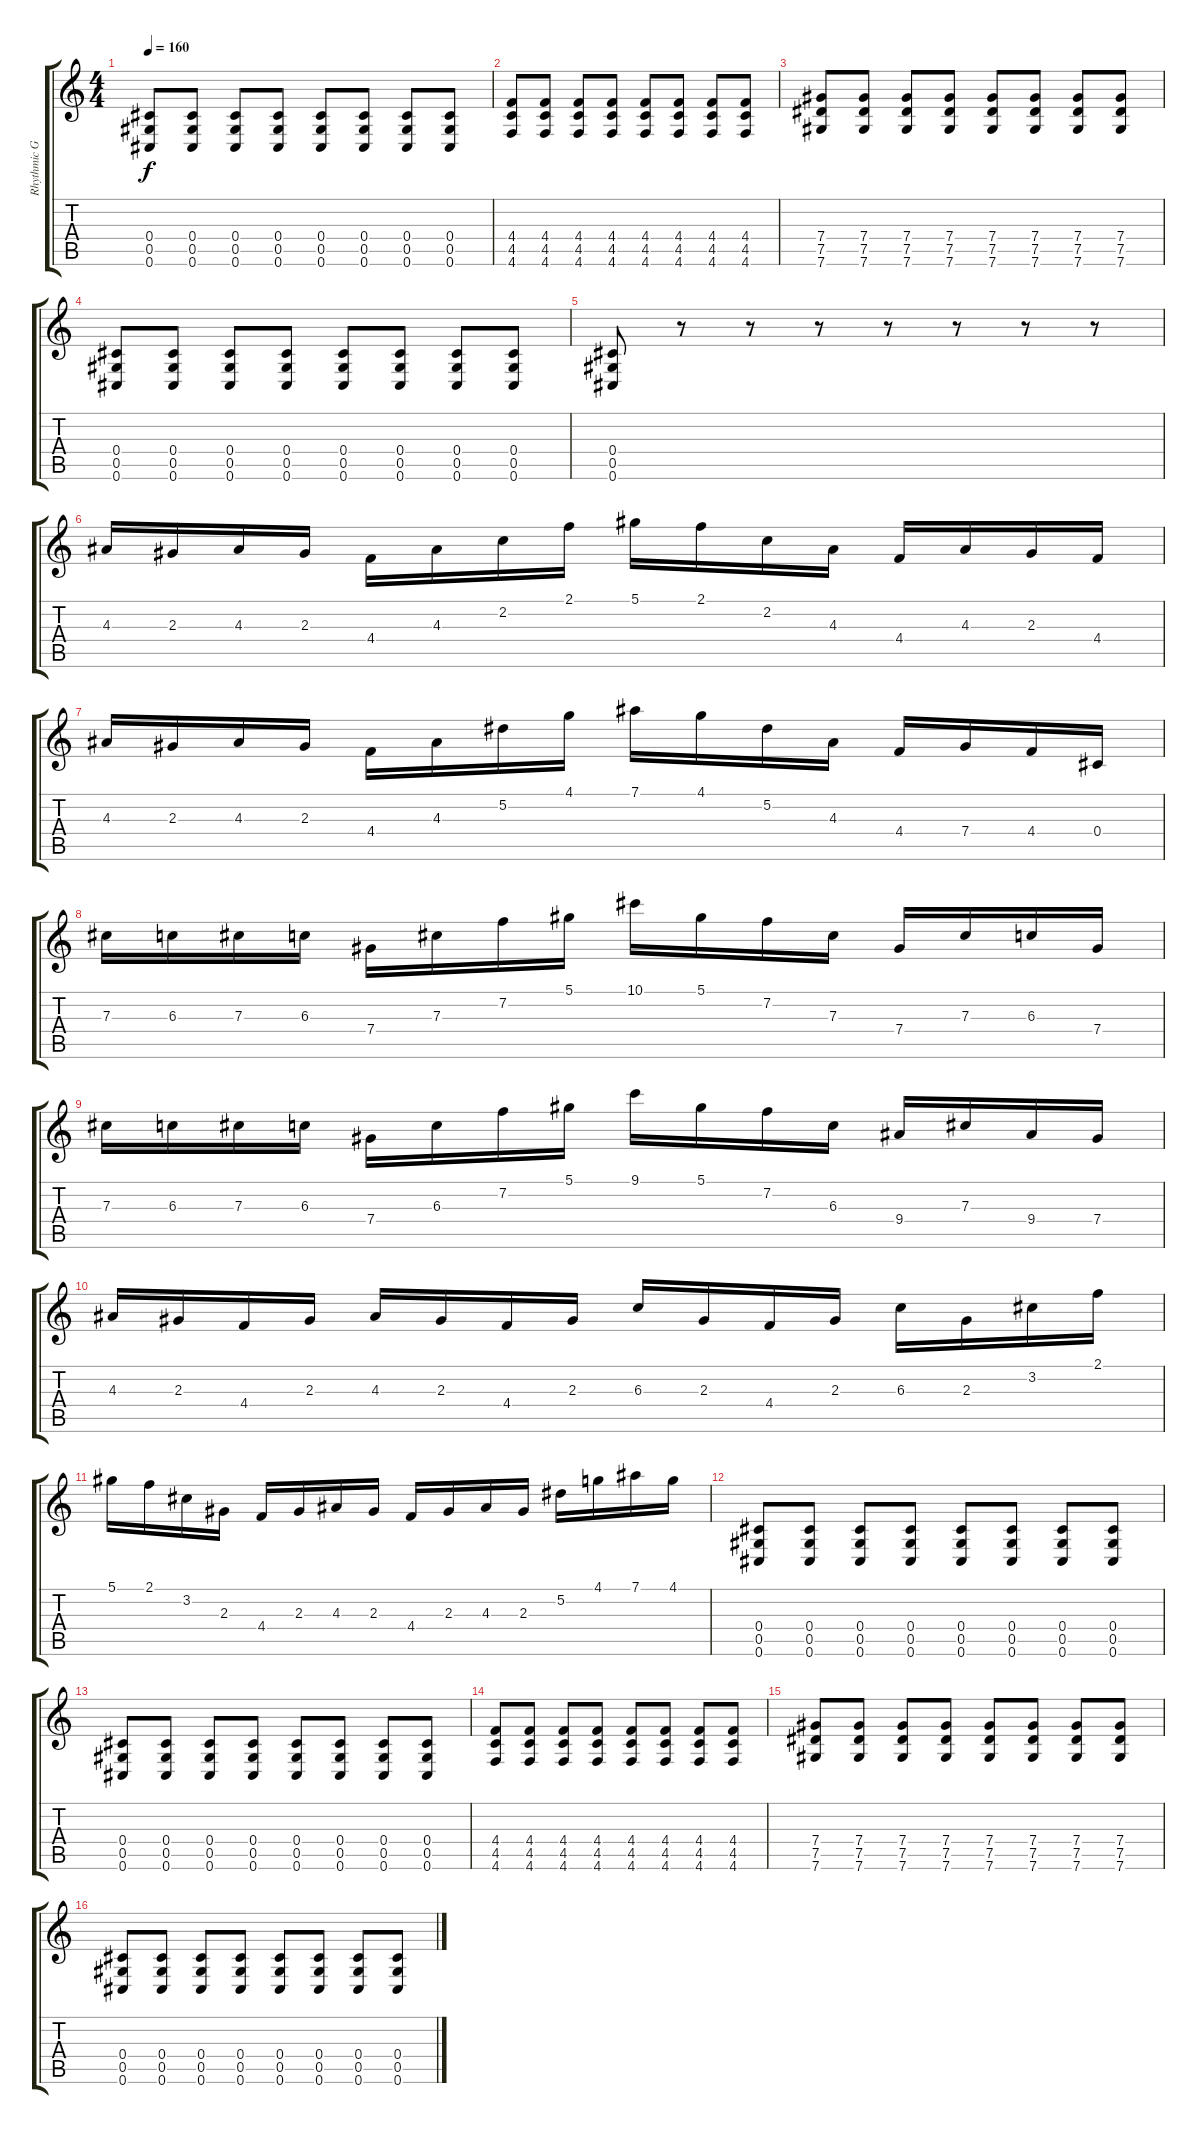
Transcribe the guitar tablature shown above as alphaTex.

\track ("Rhythmic Guitar" "Rhythmic G") {instrument distortionguitar}
\staff {score tabs}
\tuning (Eb4 Bb3 Gb3 Db3 Ab2 Db2) {hide}
\ts (4 4)
\tempo 160
\clef g2
\ks c
(0.4 0.5 0.6).8{dy f} (0.4 0.5 0.6).8 (0.4 0.5 0.6).8 (0.4 0.5 0.6).8 (0.4 0.5 0.6).8 (0.4 0.5 0.6).8 (0.4 0.5 0.6).8 (0.4 0.5 0.6).8 |
(4.4 4.5 4.6).8 (4.4 4.5 4.6).8 (4.4 4.5 4.6).8 (4.4 4.5 4.6).8 (4.4 4.5 4.6).8 (4.4 4.5 4.6).8 (4.4 4.5 4.6).8 (4.4 4.5 4.6).8 |
(7.4 7.5 7.6).8 (7.4 7.5 7.6).8 (7.4 7.5 7.6).8 (7.4 7.5 7.6).8 (7.4 7.5 7.6).8 (7.4 7.5 7.6).8 (7.4 7.5 7.6).8 (7.4 7.5 7.6).8 |
(0.4 0.5 0.6).8 (0.4 0.5 0.6).8 (0.4 0.5 0.6).8 (0.4 0.5 0.6).8 (0.4 0.5 0.6).8 (0.4 0.5 0.6).8 (0.4 0.5 0.6).8 (0.4 0.5 0.6).8 |
(0.4 0.5 0.6).8 r.8 r.8 r.8 r.8 r.8 r.8 r.8 |
4.3.16 2.3.16 4.3.16 2.3.16 4.4.16 4.3.16 2.2.16 2.1.16 5.1.16 2.1.16 2.2.16 4.3.16 4.4.16 4.3.16 2.3.16 4.4.16 |
4.3.16 2.3.16 4.3.16 2.3.16 4.4.16 4.3.16 5.2.16 4.1.16 7.1.16 4.1.16 5.2.16 4.3.16 4.4.16 7.4.16 4.4.16 0.4.16 |
7.3.16 6.3.16 7.3.16 6.3.16 7.4.16 7.3.16 7.2.16 5.1.16 10.1.16 5.1.16 7.2.16 7.3.16 7.4.16 7.3.16 6.3.16 7.4.16 |
7.3.16 6.3.16 7.3.16 6.3.16 7.4.16 6.3.16 7.2.16 5.1.16 9.1.16 5.1.16 7.2.16 6.3.16 9.4.16 7.3.16 9.4.16 7.4.16 |
4.3.16 2.3.16 4.4.16 2.3.16 4.3.16 2.3.16 4.4.16 2.3.16 6.3.16 2.3.16 4.4.16 2.3.16 6.3.16 2.3.16 3.2.16 2.1.16 |
5.1.16 2.1.16 3.2.16 2.3.16 4.4.16 2.3.16 4.3.16 2.3.16 4.4.16 2.3.16 4.3.16 2.3.16 5.2.16 4.1.16 7.1.16 4.1.16 |
(0.4 0.5 0.6).8 (0.4 0.5 0.6).8 (0.4 0.5 0.6).8 (0.4 0.5 0.6).8 (0.4 0.5 0.6).8 (0.4 0.5 0.6).8 (0.4 0.5 0.6).8 (0.4 0.5 0.6).8 |
(0.4 0.5 0.6).8 (0.4 0.5 0.6).8 (0.4 0.5 0.6).8 (0.4 0.5 0.6).8 (0.4 0.5 0.6).8 (0.4 0.5 0.6).8 (0.4 0.5 0.6).8 (0.4 0.5 0.6).8 |
(4.4 4.5 4.6).8 (4.4 4.5 4.6).8 (4.4 4.5 4.6).8 (4.4 4.5 4.6).8 (4.4 4.5 4.6).8 (4.4 4.5 4.6).8 (4.4 4.5 4.6).8 (4.4 4.5 4.6).8 |
(7.4 7.5 7.6).8 (7.4 7.5 7.6).8 (7.4 7.5 7.6).8 (7.4 7.5 7.6).8 (7.4 7.5 7.6).8 (7.4 7.5 7.6).8 (7.4 7.5 7.6).8 (7.4 7.5 7.6).8 |
(0.4 0.5 0.6).8 (0.4 0.5 0.6).8 (0.4 0.5 0.6).8 (0.4 0.5 0.6).8 (0.4 0.5 0.6).8 (0.4 0.5 0.6).8 (0.4 0.5 0.6).8 (0.4 0.5 0.6).8
